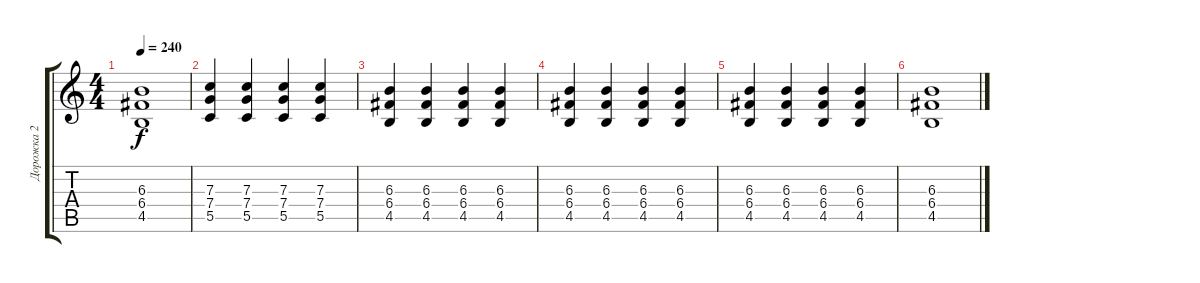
\track ("Дорожка 2" "Дорожка 2") {instrument distortionguitar}
\staff {score tabs}
\tuning (D4 A3 F3 C3 G2 D2) {hide}
\ts (4 4)
\tempo 240
\clef g2
\ks c
(6.3 6.4 4.5).1{dy f} |
(7.3 7.4 5.5).4 (7.3 7.4 5.5).4 (7.3 7.4 5.5).4 (7.3 7.4 5.5).4 |
(6.3 6.4 4.5).4 (6.3 6.4 4.5).4 (6.3 6.4 4.5).4 (6.3 6.4 4.5).4 |
(6.3 6.4 4.5).4 (6.3 6.4 4.5).4 (6.3 6.4 4.5).4 (6.3 6.4 4.5).4 |
(6.3 6.4 4.5).4 (6.3 6.4 4.5).4 (6.3 6.4 4.5).4 (6.3 6.4 4.5).4 |
(6.3 6.4 4.5).1
